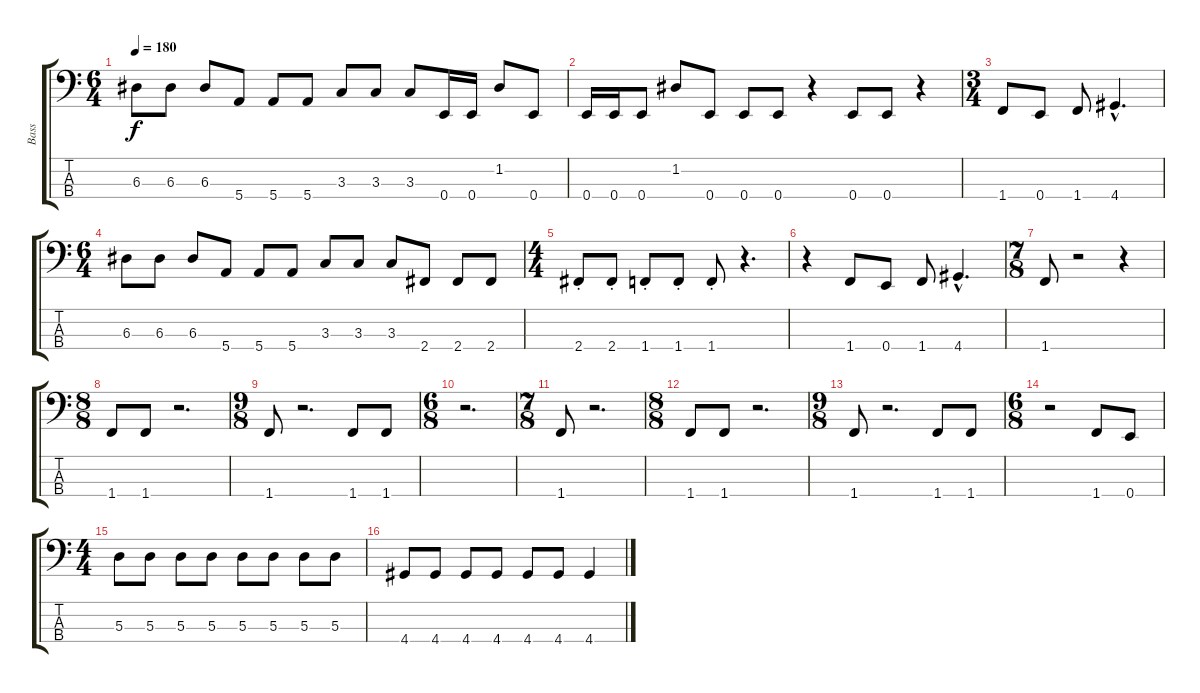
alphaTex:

\track ("Bass" "Bass") {instrument electricbassfinger}
\staff {score tabs}
\tuning (G2 D2 A1 E1) {hide}
\ts (6 4)
\tempo 180
\clef f4
\ks c
6.3.8{dy f} 6.3.8 6.3.8 5.4.8 5.4.8 5.4.8 3.3.8 3.3.8 3.3.8 0.4.16 0.4.16 1.2.8 0.4.8 |
0.4.16 0.4.16 0.4.8 1.2.8 0.4.8 0.4.8 0.4.8 r.4 0.4.8 0.4.8 r.4 |
\ts (3 4)
1.4.8 0.4.8 1.4.8 4.4{hac}.4{d} |
\ts (6 4)
6.3.8 6.3.8 6.3.8 5.4.8 5.4.8 5.4.8 3.3.8 3.3.8 3.3.8 2.4.8 2.4.8 2.4.8 |
\ts (4 4)
2.4{st}.8 2.4{st}.8 1.4{st}.8 1.4{st}.8 1.4{st}.8 r.4{d} |
r.4 1.4.8 0.4.8 1.4.8 4.4{hac}.4{d} |
\ts (7 8)
1.4.8 r.2 r.4 |
\ts (8 8)
1.4.8 1.4.8 r.2{d} |
\ts (9 8)
1.4.8 r.2{d} 1.4.8 1.4.8 |
\ts (6 8)
r.2{d} |
\ts (7 8)
1.4.8 r.2{d} |
\ts (8 8)
1.4.8 1.4.8 r.2{d} |
\ts (9 8)
1.4.8 r.2{d} 1.4.8 1.4.8 |
\ts (6 8)
r.2 1.4.8 0.4.8 |
\ts (4 4)
5.3.8 5.3.8 5.3.8 5.3.8 5.3.8 5.3.8 5.3.8 5.3.8 |
4.4.8 4.4.8 4.4.8 4.4.8 4.4.8 4.4.8 4.4.4
